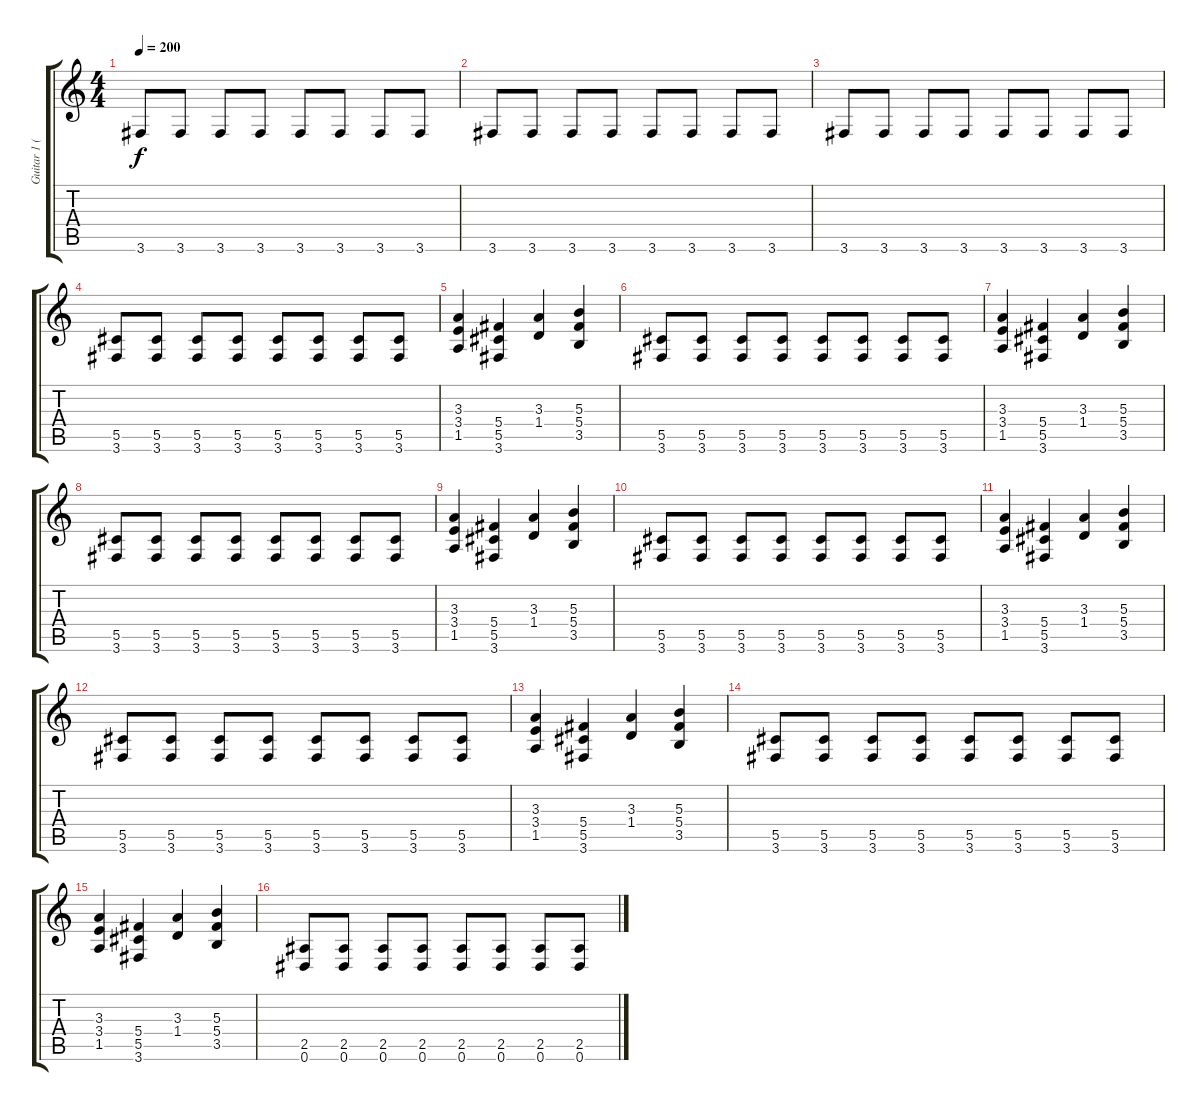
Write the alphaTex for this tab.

\track ("Guitar 1 (James Hetfield)" "Guitar 1 (") {instrument overdrivenguitar}
\staff {score tabs}
\tuning (Eb4 Bb3 Gb3 Db3 Ab2 Eb2) {hide}
\ts (4 4)
\tempo 200
\clef g2
\ks c
3.6.8{dy f} 3.6.8 3.6.8 3.6.8 3.6.8 3.6.8 3.6.8 3.6.8 |
3.6.8 3.6.8 3.6.8 3.6.8 3.6.8 3.6.8 3.6.8 3.6.8 |
3.6.8 3.6.8 3.6.8 3.6.8 3.6.8 3.6.8 3.6.8 3.6.8 |
(5.5 3.6).8 (5.5 3.6).8 (5.5 3.6).8 (5.5 3.6).8 (5.5 3.6).8 (5.5 3.6).8 (5.5 3.6).8 (5.5 3.6).8 |
(3.3 3.4 1.5).4 (5.4 5.5 3.6).4 (3.3 1.4).4 (5.3 5.4 3.5).4 |
(5.5 3.6).8 (5.5 3.6).8 (5.5 3.6).8 (5.5 3.6).8 (5.5 3.6).8 (5.5 3.6).8 (5.5 3.6).8 (5.5 3.6).8 |
(3.3 3.4 1.5).4 (5.4 5.5 3.6).4 (3.3 1.4).4 (5.3 5.4 3.5).4 |
(5.5 3.6).8 (5.5 3.6).8 (5.5 3.6).8 (5.5 3.6).8 (5.5 3.6).8 (5.5 3.6).8 (5.5 3.6).8 (5.5 3.6).8 |
(3.3 3.4 1.5).4 (5.4 5.5 3.6).4 (3.3 1.4).4 (5.3 5.4 3.5).4 |
(5.5 3.6).8 (5.5 3.6).8 (5.5 3.6).8 (5.5 3.6).8 (5.5 3.6).8 (5.5 3.6).8 (5.5 3.6).8 (5.5 3.6).8 |
(3.3 3.4 1.5).4 (5.4 5.5 3.6).4 (3.3 1.4).4 (5.3 5.4 3.5).4 |
(5.5 3.6).8 (5.5 3.6).8 (5.5 3.6).8 (5.5 3.6).8 (5.5 3.6).8 (5.5 3.6).8 (5.5 3.6).8 (5.5 3.6).8 |
(3.3 3.4 1.5).4 (5.4 5.5 3.6).4 (3.3 1.4).4 (5.3 5.4 3.5).4 |
(5.5 3.6).8 (5.5 3.6).8 (5.5 3.6).8 (5.5 3.6).8 (5.5 3.6).8 (5.5 3.6).8 (5.5 3.6).8 (5.5 3.6).8 |
(3.3 3.4 1.5).4 (5.4 5.5 3.6).4 (3.3 1.4).4 (5.3 5.4 3.5).4 |
(2.5 0.6).8 (2.5 0.6).8 (2.5 0.6).8 (2.5 0.6).8 (2.5 0.6).8 (2.5 0.6).8 (2.5 0.6).8 (2.5 0.6).8
